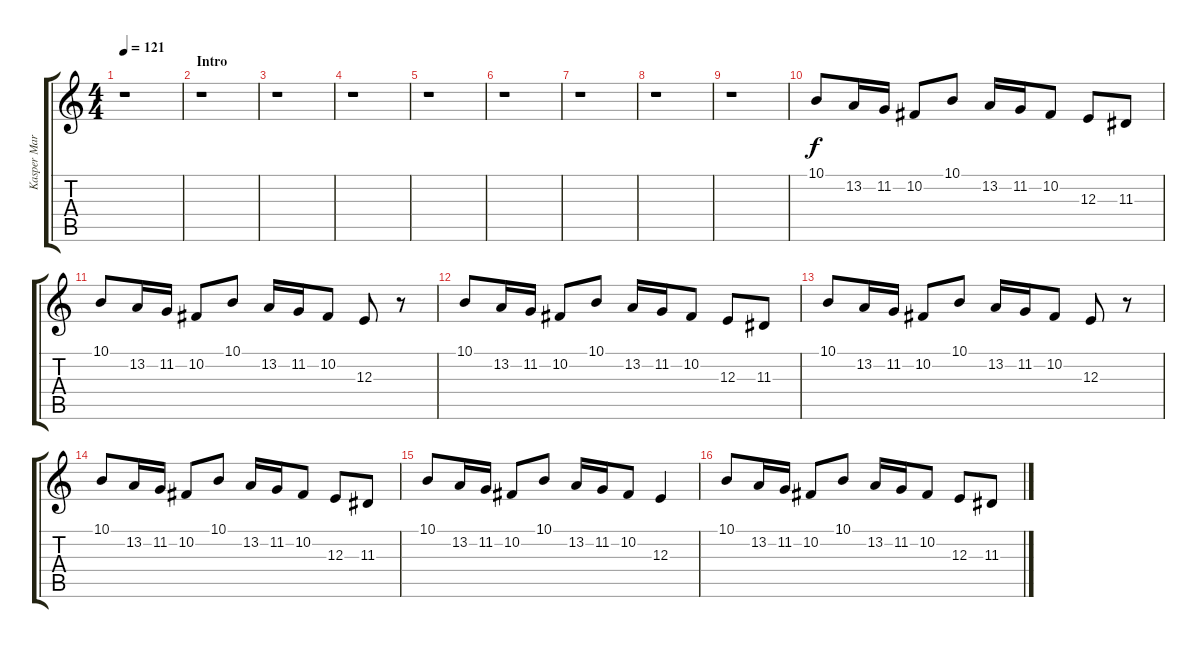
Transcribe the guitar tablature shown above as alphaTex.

\track ("Kasper Martenson" "Kasper Mar") {instrument drawbarorgan}
\staff {score tabs}
\tuning (Db4 Ab3 E3 B2 Gb2 Db2) {hide}
\ts (4 4)
\tempo 121
\clef g2
\ks c
r.1{dy f instrument drawbarorgan} |
\section ("" "Intro")
r.1 |
r.1 |
r.1 |
r.1 |
r.1 |
r.1 |
r.1 |
r.1 |
10.1.8 13.2.16 11.2.16 10.2.8 10.1.8 13.2.16 11.2.16 10.2.8 12.3.8 11.3.8 |
10.1.8 13.2.16 11.2.16 10.2.8 10.1.8 13.2.16 11.2.16 10.2.8 12.3.8 r.8 |
10.1.8 13.2.16 11.2.16 10.2.8 10.1.8 13.2.16 11.2.16 10.2.8 12.3.8 11.3.8 |
10.1.8 13.2.16 11.2.16 10.2.8 10.1.8 13.2.16 11.2.16 10.2.8 12.3.8 r.8 |
10.1.8 13.2.16 11.2.16 10.2.8 10.1.8 13.2.16 11.2.16 10.2.8 12.3.8 11.3.8 |
10.1.8 13.2.16 11.2.16 10.2.8 10.1.8 13.2.16 11.2.16 10.2.8 12.3.4 |
10.1.8 13.2.16 11.2.16 10.2.8 10.1.8 13.2.16 11.2.16 10.2.8 12.3.8 11.3.8
